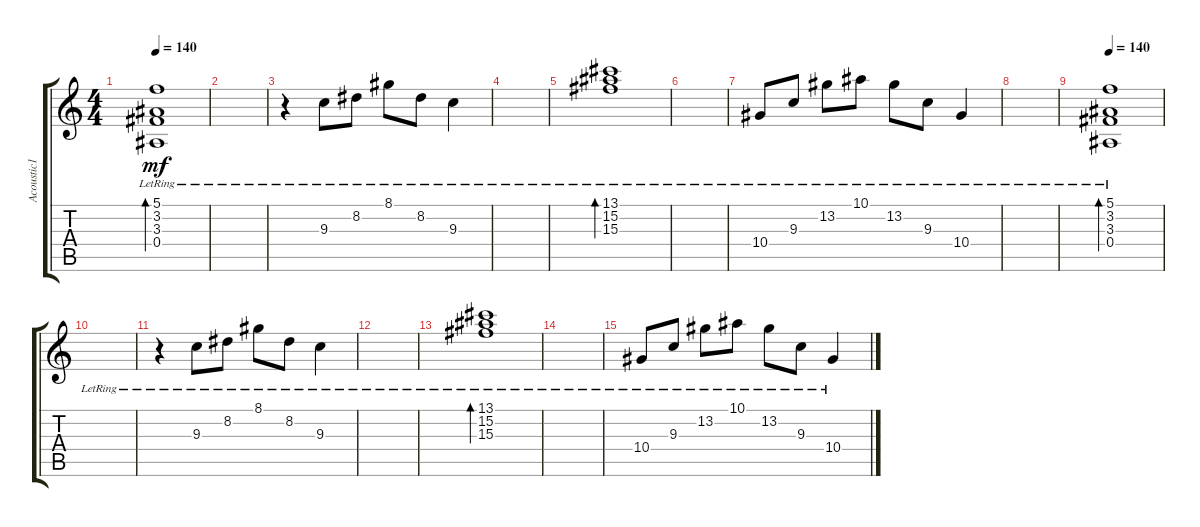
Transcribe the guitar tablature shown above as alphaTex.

\track ("Acoustic1" "Acoustic1") {instrument acousticguitarsteel}
\staff {score tabs}
\tuning (C4 G3 Eb3 Bb2 F2 C2) {hide}
\ts (4 4)
\tempo 140
\clef g2
\ks c
(5.1{lr} 3.2 3.3 0.4).1{bd 480 dy mf} |
|
r.4 9.3{lr}.8 8.2{lr}.8 8.1{lr}.8 8.2{lr}.8 9.3{lr}.4 |
|
(13.1{lr} 15.2 15.3).1{bd 480} |
|
10.4{lr}.8 9.3{lr}.8 13.2{lr}.8 10.1{lr}.8 13.2{lr}.8 9.3{lr}.8 10.4{lr}.4 |
|
\tempo 140
(5.1{lr} 3.2 3.3 0.4).1{bd 480} |
|
r.4 9.3{lr}.8 8.2{lr}.8 8.1{lr}.8 8.2{lr}.8 9.3{lr}.4 |
|
(13.1{lr} 15.2 15.3).1{bd 480} |
|
10.4{lr}.8 9.3{lr}.8 13.2{lr}.8 10.1{lr}.8 13.2{lr}.8 9.3{lr}.8 10.4{lr}.4
